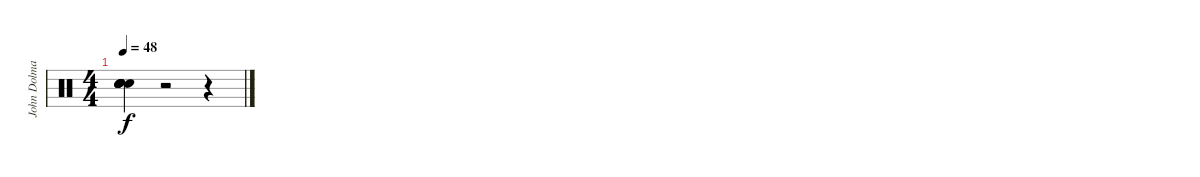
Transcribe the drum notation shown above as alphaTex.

\track ("John Dolmayan: Drums" "John Dolma") {instrument percussion}
\staff {score}
\articulation defaults
\ts (4 4)
\tempo 48
\clef neutral
\ks c
("Snare (hit)"{t} "Snare (hit)"{t} "Snare (hit)"{t} "Snare (hit)"{t} "Snare (hit)"{t} "Snare (hit)"{t}).4{dy f} r.2 r.4
